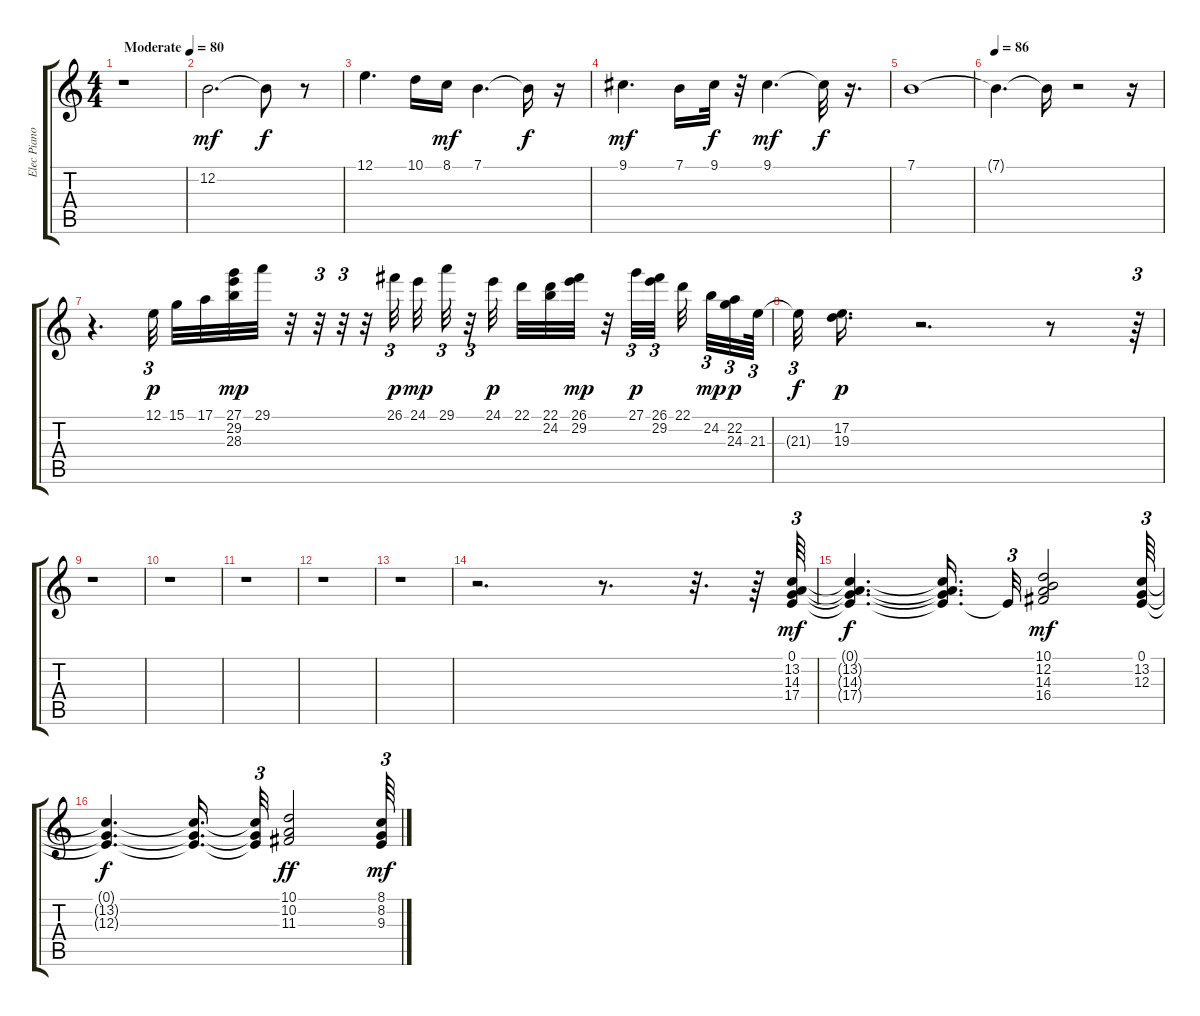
\track ("Elec Piano" "Elec Piano") {instrument electricpiano1}
\staff {score tabs}
\tuning (E4 B3 G3 D3 A2 E2) {hide}
\ts (4 4)
\tempo (80 "Moderate")
\clef g2
\ks c
r.1{dy mf instrument electricpiano1} |
12.2.2{d} 12.2{t}.8{dy f} r.8 |
12.1.4{d} 10.1.16 8.1.16{dy mf} 7.1.4{d} 7.1{t}.16{dy f} r.16 |
9.1.4{d dy mf} 7.1.16 9.1.32{dy f} r.32 9.1.4{d dy mf} 9.1{t}.32{dy f} r.16{d} |
7.1.1 |
\tempo 86
7.1{t}.4{d} 7.1{t}.16 r.2 r.16 |
r.4{d} 12.1.32{tu (3 2) dy p} 15.1.32 17.1.32 (27.1 29.2 28.3).32{dy mp} 29.1.32 r.32 r.32{tu (3 2)} r.32{tu (3 2)} r.32 26.1.32{tu (3 2) dy p} 24.1.32{dy mp} 29.1.32{tu (3 2)} r.32{tu (3 2)} 24.1.32{dy p} 22.1.32 (22.1 24.2).32 (26.1 29.2).32{dy mp} r.32 27.1.32{tu (3 2) dy p} (26.1 29.2).32{tu (3 2)} 22.1.32 24.2.32{tu (3 2) dy mp} (22.2 24.3).32{tu (3 2) dy p} 21.3.64{tu (3 2)} |
21.3{t}.32{tu (3 2) dy f} (17.2 19.3).16{d dy p} r.2{d} r.8 r.64{tu (3 2)} |
r.1 |
r.1 |
r.1 |
r.1 |
r.1 |
r.2{d} r.8{d} r.32{d} r.64 (0.1 13.2 14.3 17.4).64{tu (3 2) dy mf} |
(0.1{t} 13.2{t} 14.3{t} 17.4{t}).4{d dy f} (0.1{t} 13.2{t} 14.3{t} 17.4{t}).16{d} 0.1{t}.32{tu (3 2)} (10.1 12.2 14.3 16.4).2{dy mf} (0.1 13.2 12.3).64{tu (3 2)} |
(0.1{t} 13.2{t} 12.3{t}).4{d dy f} (0.1{t} 13.2{t} 12.3{t}).16{d} (0.1{t} 13.2{t} 12.3{t}).32{tu (3 2)} (10.1 10.2 11.3).2{dy ff} (8.1 8.2 9.3).64{tu (3 2) dy mf}
